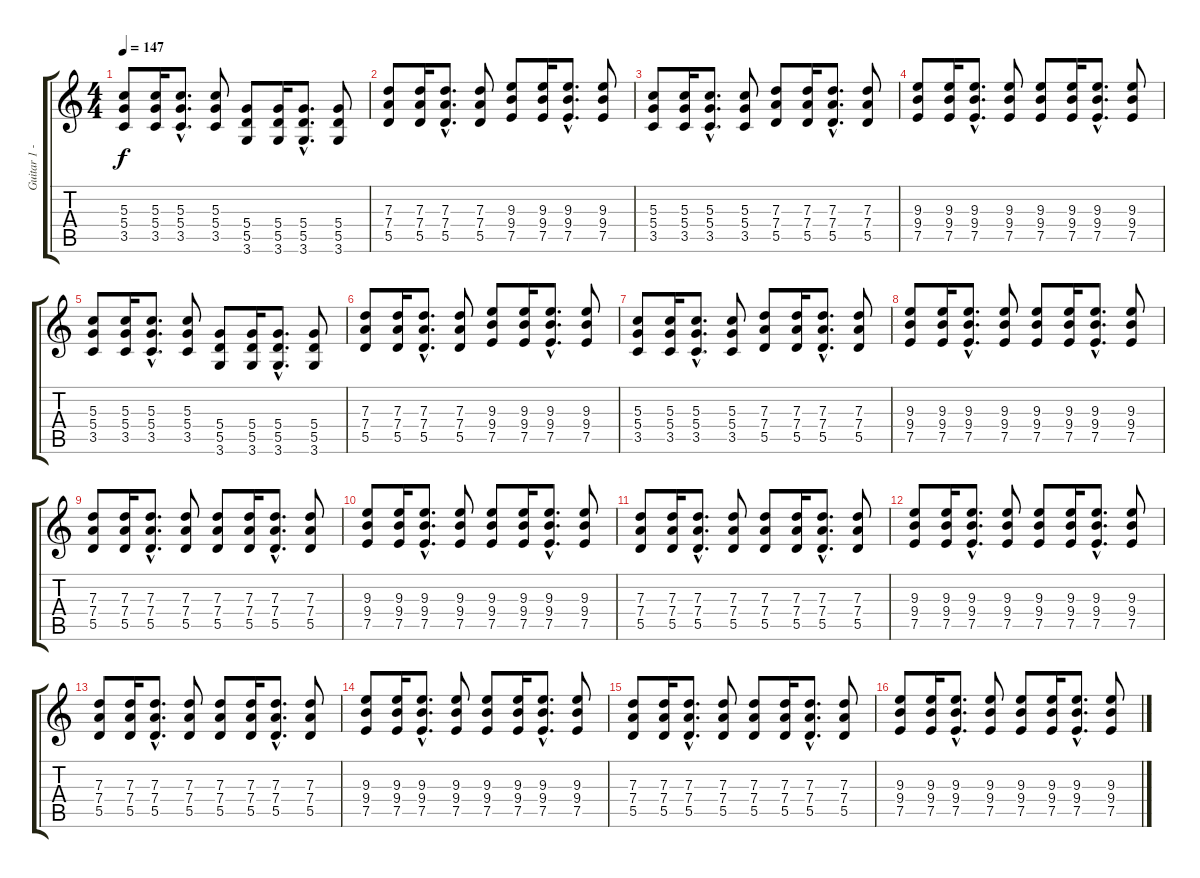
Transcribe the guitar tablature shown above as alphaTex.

\track ("Guitar 1 - Brett Gurewitz" "Guitar 1 -") {instrument distortionguitar}
\staff {score tabs}
\tuning (E4 B3 G3 D3 A2 E2) {hide}
\ts (4 4)
\tempo 147
\clef g2
\ks c
(5.3 5.4 3.5).8{dy f} (5.3 5.4 3.5).16 (5.3{hac} 5.4{hac} 3.5{hac}).8{d} (5.3 5.4 3.5).8 (5.4 5.5 3.6).8 (5.4 5.5 3.6).16 (5.4{hac} 5.5{hac} 3.6{hac}).8{d} (5.4 5.5 3.6).8 |
(7.3 7.4 5.5).8 (7.3 7.4 5.5).16 (7.3{hac} 7.4{hac} 5.5{hac}).8{d} (7.3 7.4 5.5).8 (9.3 9.4 7.5).8 (9.3 9.4 7.5).16 (9.3{hac} 9.4{hac} 7.5{hac}).8{d} (9.3 9.4 7.5).8 |
(5.3 5.4 3.5).8 (5.3 5.4 3.5).16 (5.3{hac} 5.4{hac} 3.5{hac}).8{d} (5.3 5.4 3.5).8 (7.3 7.4 5.5).8 (7.3 7.4 5.5).16 (7.3{hac} 7.4{hac} 5.5{hac}).8{d} (7.3 7.4 5.5).8 |
(9.3 9.4 7.5).8 (9.3 9.4 7.5).16 (9.3{hac} 9.4{hac} 7.5{hac}).8{d} (9.3 9.4 7.5).8 (9.3 9.4 7.5).8 (9.3 9.4 7.5).16 (9.3{hac} 9.4{hac} 7.5{hac}).8{d} (9.3 9.4 7.5).8 |
(5.3 5.4 3.5).8 (5.3 5.4 3.5).16 (5.3{hac} 5.4{hac} 3.5{hac}).8{d} (5.3 5.4 3.5).8 (5.4 5.5 3.6).8 (5.4 5.5 3.6).16 (5.4{hac} 5.5{hac} 3.6{hac}).8{d} (5.4 5.5 3.6).8 |
(7.3 7.4 5.5).8 (7.3 7.4 5.5).16 (7.3{hac} 7.4{hac} 5.5{hac}).8{d} (7.3 7.4 5.5).8 (9.3 9.4 7.5).8 (9.3 9.4 7.5).16 (9.3{hac} 9.4{hac} 7.5{hac}).8{d} (9.3 9.4 7.5).8 |
(5.3 5.4 3.5).8 (5.3 5.4 3.5).16 (5.3{hac} 5.4{hac} 3.5{hac}).8{d} (5.3 5.4 3.5).8 (7.3 7.4 5.5).8 (7.3 7.4 5.5).16 (7.3{hac} 7.4{hac} 5.5{hac}).8{d} (7.3 7.4 5.5).8 |
(9.3 9.4 7.5).8 (9.3 9.4 7.5).16 (9.3{hac} 9.4{hac} 7.5{hac}).8{d} (9.3 9.4 7.5).8 (9.3 9.4 7.5).8 (9.3 9.4 7.5).16 (9.3{hac} 9.4{hac} 7.5{hac}).8{d} (9.3 9.4 7.5).8 |
(7.3 7.4 5.5).8 (7.3 7.4 5.5).16 (7.3{hac} 7.4{hac} 5.5{hac}).8{d} (7.3 7.4 5.5).8 (7.3 7.4 5.5).8 (7.3 7.4 5.5).16 (7.3{hac} 7.4{hac} 5.5{hac}).8{d} (7.3 7.4 5.5).8 |
(9.3 9.4 7.5).8 (9.3 9.4 7.5).16 (9.3{hac} 9.4{hac} 7.5{hac}).8{d} (9.3 9.4 7.5).8 (9.3 9.4 7.5).8 (9.3 9.4 7.5).16 (9.3{hac} 9.4{hac} 7.5{hac}).8{d} (9.3 9.4 7.5).8 |
(7.3 7.4 5.5).8 (7.3 7.4 5.5).16 (7.3{hac} 7.4{hac} 5.5{hac}).8{d} (7.3 7.4 5.5).8 (7.3 7.4 5.5).8 (7.3 7.4 5.5).16 (7.3{hac} 7.4{hac} 5.5{hac}).8{d} (7.3 7.4 5.5).8 |
(9.3 9.4 7.5).8 (9.3 9.4 7.5).16 (9.3{hac} 9.4{hac} 7.5{hac}).8{d} (9.3 9.4 7.5).8 (9.3 9.4 7.5).8 (9.3 9.4 7.5).16 (9.3{hac} 9.4{hac} 7.5{hac}).8{d} (9.3 9.4 7.5).8 |
(7.3 7.4 5.5).8 (7.3 7.4 5.5).16 (7.3{hac} 7.4{hac} 5.5{hac}).8{d} (7.3 7.4 5.5).8 (7.3 7.4 5.5).8 (7.3 7.4 5.5).16 (7.3{hac} 7.4{hac} 5.5{hac}).8{d} (7.3 7.4 5.5).8 |
(9.3 9.4 7.5).8 (9.3 9.4 7.5).16 (9.3{hac} 9.4{hac} 7.5{hac}).8{d} (9.3 9.4 7.5).8 (9.3 9.4 7.5).8 (9.3 9.4 7.5).16 (9.3{hac} 9.4{hac} 7.5{hac}).8{d} (9.3 9.4 7.5).8 |
(7.3 7.4 5.5).8 (7.3 7.4 5.5).16 (7.3{hac} 7.4{hac} 5.5{hac}).8{d} (7.3 7.4 5.5).8 (7.3 7.4 5.5).8 (7.3 7.4 5.5).16 (7.3{hac} 7.4{hac} 5.5{hac}).8{d} (7.3 7.4 5.5).8 |
(9.3 9.4 7.5).8 (9.3 9.4 7.5).16 (9.3{hac} 9.4{hac} 7.5{hac}).8{d} (9.3 9.4 7.5).8 (9.3 9.4 7.5).8 (9.3 9.4 7.5).16 (9.3{hac} 9.4{hac} 7.5{hac}).8{d} (9.3 9.4 7.5).8
